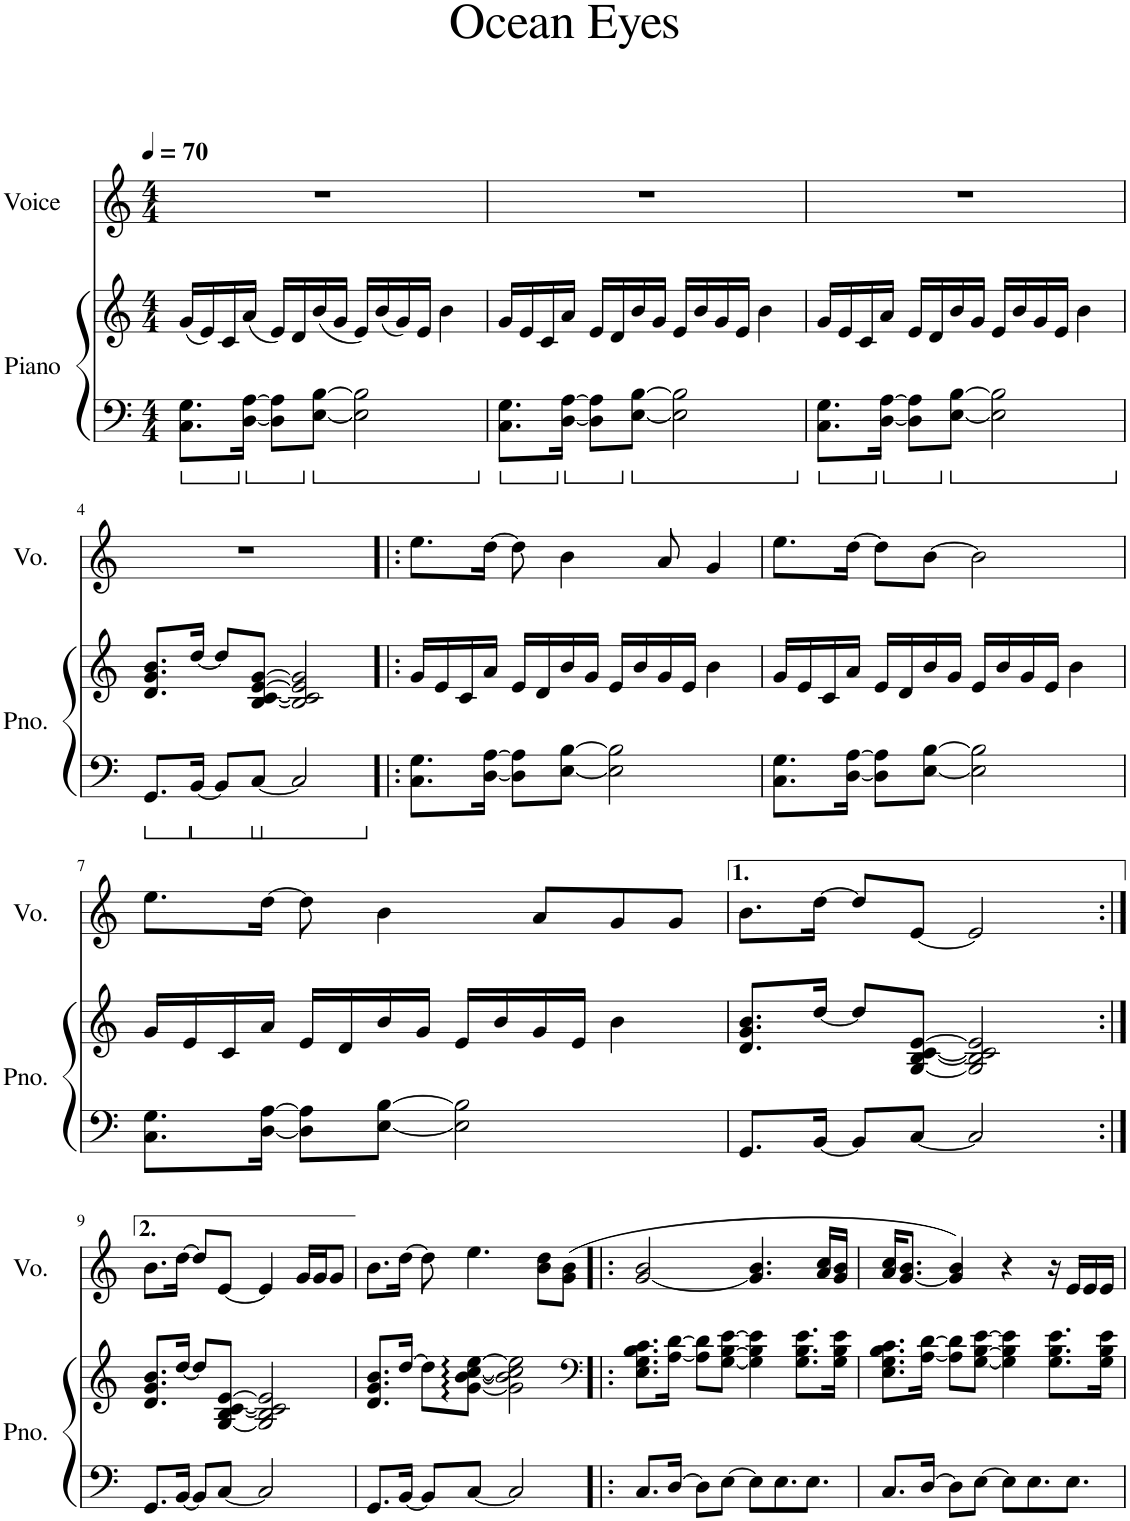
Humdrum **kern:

**kern	**kern	**kern
*part2	*part2	*part1
*staff3	*staff2	*staff1
*I"Piano	*	*I"Voice
*I'Pno.	*	*I'Vo.
*clefF4	*clefG2	*clefG2
*k[]	*k[]	*k[]
*M4/4	*M4/4	*M4/4
*MM70	*MM70	*MM70
=1	=1	=1
8.C\ 8.G\L	(16g/LL	1r
.	16e/)	.
.	16c/	.
[16D\ [16A\Jk	(16a/JJ	.
8D\] 8A\]L	16e/LL)	.
.	16d/	.
[8E\ [8B\J	(16b/	.
.	16g/JJ	.
2E\] 2B\]	16e/LL)	.
.	(16b/	.
.	16g/)	.
.	16e/JJ	.
.	4b\	.
=2	=2	=2
8.C\ 8.G\L	16g/LL	1r
.	16e/	.
.	16c/	.
[16D\ [16A\Jk	16a/JJ	.
8D\] 8A\]L	16e/LL	.
.	16d/	.
[8E\ [8B\J	16b/	.
.	16g/JJ	.
2E\] 2B\]	16e/LL	.
.	16b/	.
.	16g/	.
.	16e/JJ	.
.	4b\	.
=3	=3	=3
8.C\ 8.G\L	16g/LL	1r
.	16e/	.
.	16c/	.
[16D\ [16A\Jk	16a/JJ	.
8D\] 8A\]L	16e/LL	.
.	16d/	.
[8E\ [8B\J	16b/	.
.	16g/JJ	.
2E\] 2B\]	16e/LL	.
.	16b/	.
.	16g/	.
.	16e/JJ	.
.	4b\	.
!!LO:LB:g=z
=4	=4	=4
8.GG/L	8.d/ 8.g/ 8.b/L	1r
[16BB/Jk	[16dd/Jk	.
8BB/L]	8dd/L]	.
[8C/J	[8B/ [<8c/ [8e/ [8g/J	.
2C/]	2B/] 2c/] 2e/] 2g/]	.
=5!|:	=5!|:	=5!|:
8.C\ 8.G\L	16g/LL	8.ee\L
.	16e/	.
.	16c/	.
[16D\ [16A\Jk	16a/JJ	[16dd\Jk
8D\] 8A\]L	16e/LL	8dd\]
.	16d/	.
[8E\ [8B\J	16b/	4b\
.	16g/JJ	.
2E\] 2B\]	16e/LL	.
.	16b/	.
.	16g/	8a/
.	16e/JJ	.
.	4b\	4g/
=6	=6	=6
8.C\ 8.G\L	16g/LL	8.ee\L
.	16e/	.
.	16c/	.
[16D\ [16A\Jk	16a/JJ	[16dd\Jk
8D\] 8A\]L	16e/LL	8dd\L]
.	16d/	.
[8E\ [8B\J	16b/	[8b\J
.	16g/JJ	.
2E\] 2B\]	16e/LL	2b\]
.	16b/	.
.	16g/	.
.	16e/JJ	.
.	4b\	.
!!LO:LB:g=z
=7	=7	=7
8.C\ 8.G\L	16g/LL	8.ee\L
.	16e/	.
.	16c/	.
[16D\ [16A\Jk	16a/JJ	[16dd\Jk
8D\] 8A\]L	16e/LL	8dd\]
.	16d/	.
[8E\ [8B\J	16b/	4b\
.	16g/JJ	.
2E\] 2B\]	16e/LL	.
.	16b/	.
.	16g/	8a/L
.	16e/JJ	.
.	4b\	8g/
.	.	8g/J
=8	=8	=8
8.GG/L	8.d/ 8.g/ 8.b/L	8.b\L
[16BB/Jk	[16dd/Jk	[16dd\Jk
8BB/L]	8dd/L]	8dd/L]
[8C/J	[8G/ [8B/ [<8c/ [8e/J	[8e/J
2C/]	2G/] 2B/] 2c/] 2e/]	2e/]
!!LO:LB:g=z
=9:|!	=9:|!	=9:|!
8.GG/L	8.d/ 8.g/ 8.b/L	8.b\L
[16BB/Jk	[16dd/Jk	[16dd\Jk
8BB/L]	8dd/L]	8dd/L]
[8C/J	[8G/ [8B/ [<8c/ [8e/J	[8e/J
2C/]	2G/] 2B/] 2c/] 2e/]	4e/]
.	.	16g/LL
.	.	16g/J
.	.	8g/J
=10	=10	=10
8.GG/L	8.d/ 8.g/ 8.b/L	8.b\L
[16BB/Jk	[16dd/Jk	[16dd\Jk
8BB/L]	8dd\L]	8dd\]
[8C/J	[8g\ [8b\ [<8cc\ [8ee\J	4.ee\
2C/]	2g\] 2b\] 2cc\] 2ee\]	.
.	.	8b\ 8dd\L
.	.	(8g\ 8b\J
=11!|:	=11!|:	=11!|:
*	*clefF4	*
8.C/L	8.E\ 8.G\ 8.B\ 8.c\L	[2g/ 2b/
[16D/Jk	[16A\ [16d\Jk	.
8D\L]	8A\] 8d\]L	.
[8E\J	[8G\ [8B\ [8e\J	.
8E\L]	4G\] 4B\] 4e\]	4.g/] 4.b/
8.E\	.	.
.	8.G\ 8.B\ 8.e\L	.
8.E\J	.	.
.	.	16a/ 16cc/LL
.	16G\ 16B\ 16e\Jk	16g/ 16b/JJ
=12	=12	=12
8.C/L	8.E\ 8.G\ 8.B\ 8.c\L	16a/ 16cc/KL
.	.	[8.g/ 8.b/J
[16D/Jk	[16A\ [16d\Jk	.
8D\L]	8A\] 8d\]L	4g/] 4b/)
[8E\J	[8G\ [8B\ [8e\J	.
8E\L]	4G\] 4B\] 4e\]	4r
8.E\	.	.
.	8.G\ 8.B\ 8.e\L	16r
8.E\J	.	16e/LL
.	.	16e/
.	16G\ 16B\ 16e\Jk	16e/JJ
=	=	=
*-	*-	*-
